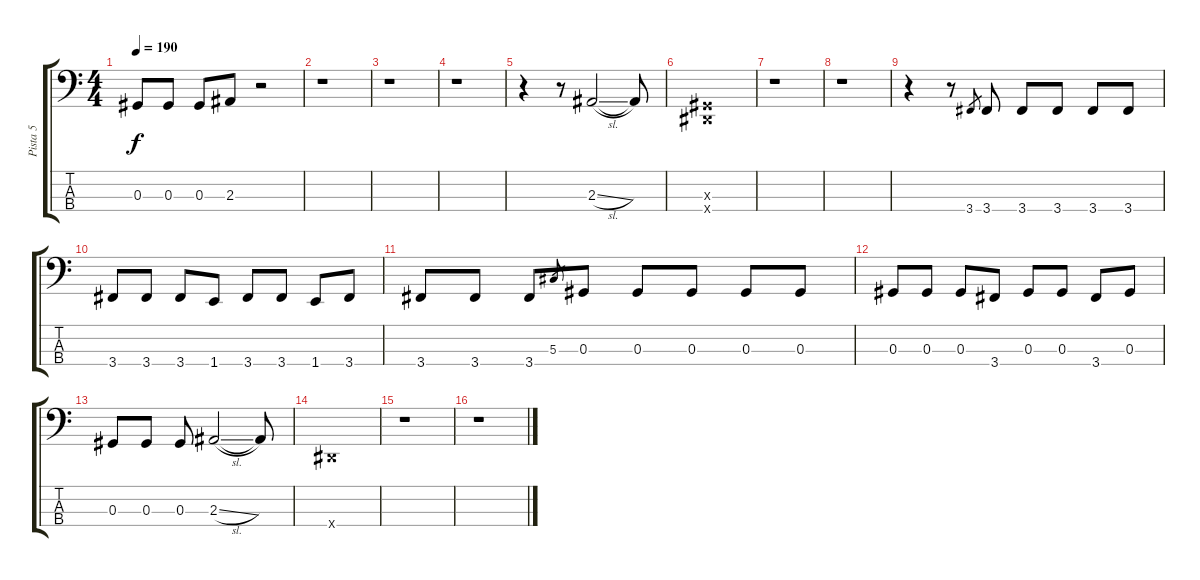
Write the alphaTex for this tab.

\track ("Pista 5" "Pista 5") {instrument electricbassfinger}
\staff {score tabs}
\tuning (Gb2 Db2 Ab1 Eb1) {hide}
\ts (4 4)
\tempo 190
\clef f4
\ks c
0.3.8{dy f} 0.3.8 0.3.8 2.3.8 r.2 |
r.1 |
r.1 |
r.1 |
r.4 r.8 2.3{sl}.2 2.3{t}.8 |
(0.3{x} 0.4{x}).1 |
r.1 |
r.1 |
r.4 r.8 3.4.8{gr} 3.4.8 3.4.8 3.4.8 3.4.8 3.4.8 |
3.4.8 3.4.8 3.4.8 1.4.8 3.4.8 3.4.8 1.4.8 3.4.8 |
3.4.8 3.4.8 3.4.8 5.3.8{gr} 0.3.8 0.3.8 0.3.8 0.3.8 0.3.8 |
0.3.8 0.3.8 0.3.8 3.4.8 0.3.8 0.3.8 3.4.8 0.3.8 |
0.3.8 0.3.8 0.3.8 2.3{sl}.2 2.3{t}.8 |
0.4{x}.1 |
r.1 |
r.1
